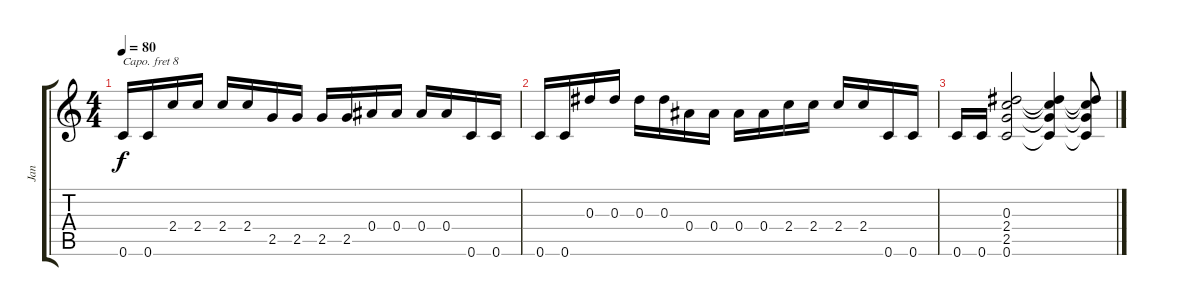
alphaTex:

\track ("Jan" "Jan") {instrument distortionguitar}
\staff {score tabs}
\capo 8
\tuning (E4 B3 G3 D3 A2 E2) {hide}
\ts (4 4)
\tempo 80
\clef g2
\ks c
0.6.16{dy f} 0.6.16 2.4.16 2.4.16 2.4.16 2.4.16 2.5.16 2.5.16 2.5.16 2.5.16 0.4.16 0.4.16 0.4.16 0.4.16 0.6.16 0.6.16 |
0.6.16 0.6.16 0.3.16 0.3.16 0.3.16 0.3.16 0.4.16 0.4.16 0.4.16 0.4.16 2.4.16 2.4.16 2.4.16 2.4.16 0.6.16 0.6.16 |
0.6.16 0.6.16 (0.3 2.4 2.5 0.6).2 (0.3{t} 2.4{t} 2.5{t} 0.6{t}).4 (0.3{t} 2.4{t} 2.5{t} 0.6{t}).8
